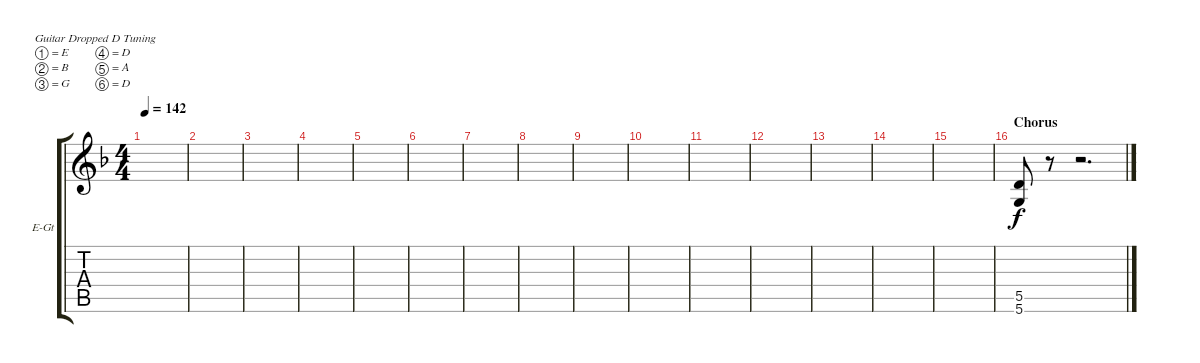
\bracketExtendMode groupsimilarinstruments
\firstSystemTrackNameOrientation horizontal
\otherSystemsTrackNameOrientation horizontal
\track ("Electric Guitar 3" "E-Gt") {instrument distortionguitar}
\staff {score tabs}
\tuning (E4 B3 G3 D3 A2 D2)
\ts (4 4)
\tempo 142
\clef g2
\scale
0.333333
\ks dminor
|
\scale
0.333333 |
\scale
0.333333 |
\scale
0.333333 |
\scale
0.333333 |
\scale
0.333333 |
\scale
0.333333 |
\scale
0.333333 |
\scale
0.333333 |
\scale
0.333333 |
\scale
0.333333 |
|
|
|
|
\section ("" "Chorus")
(5.6 5.5).8 r.8 r.2{d}
